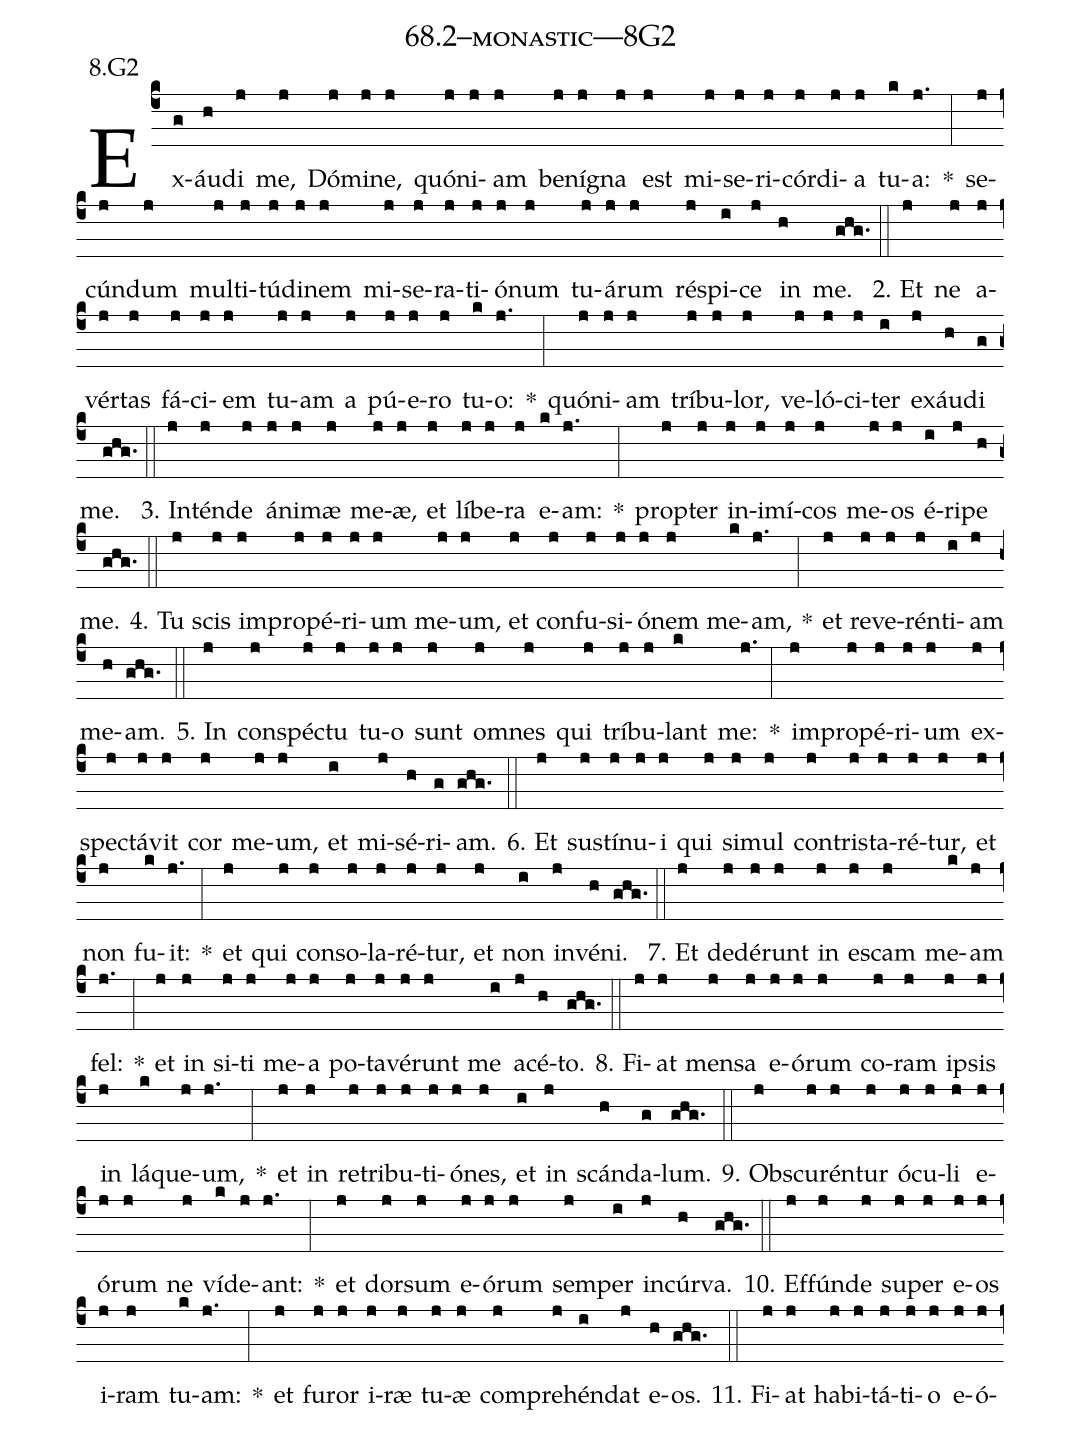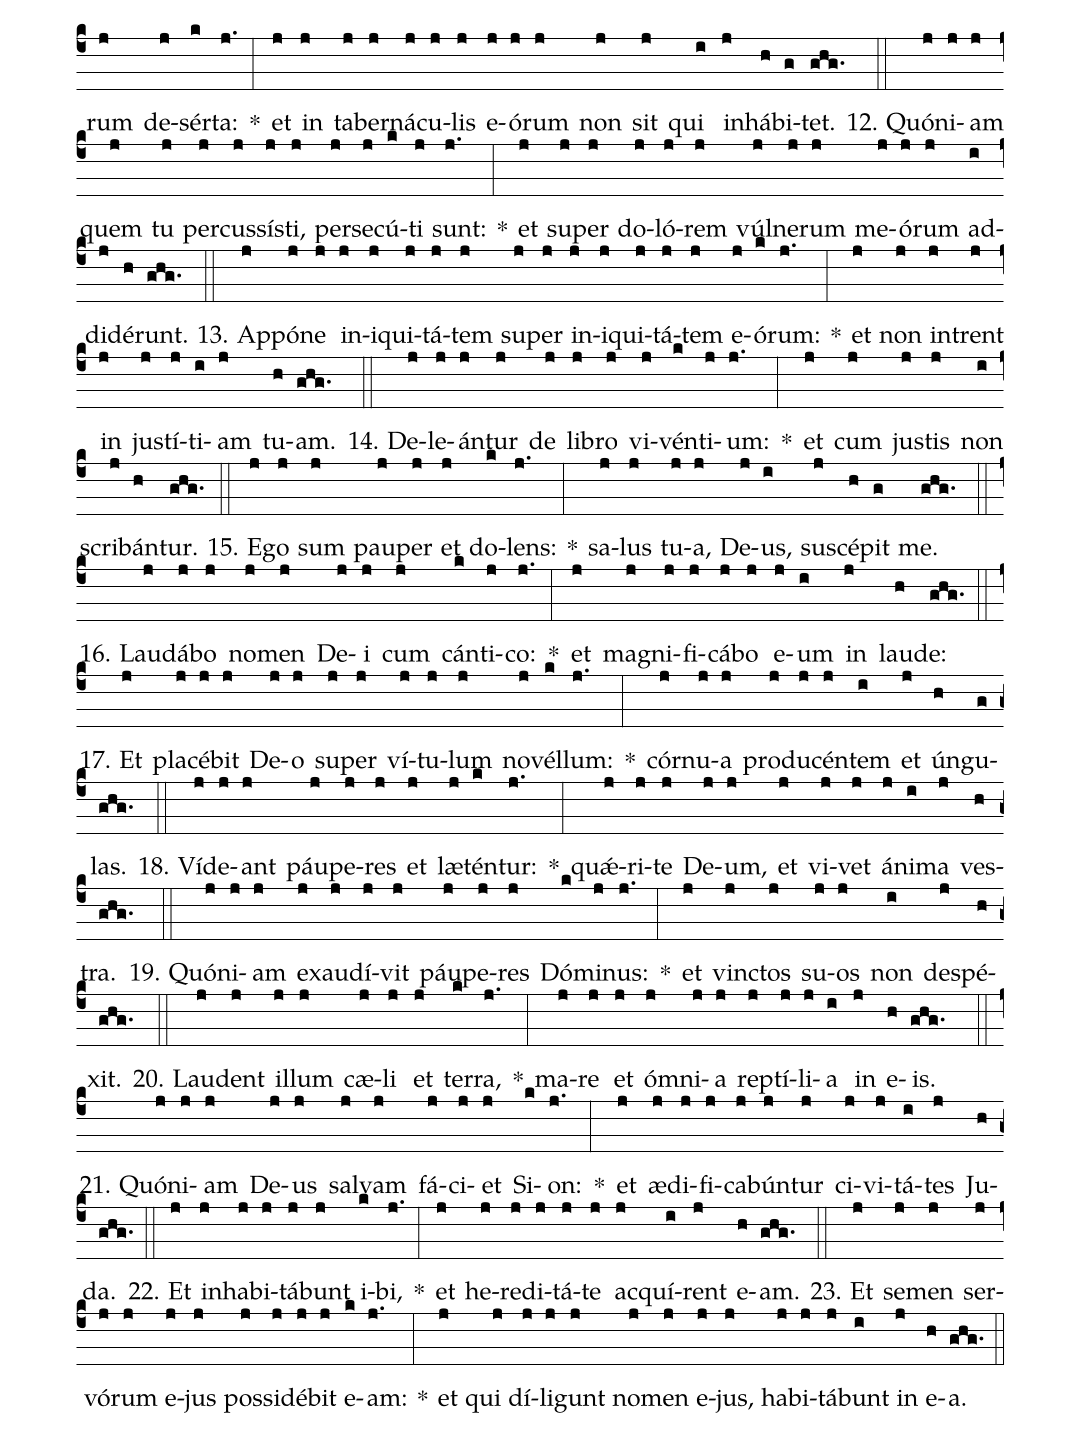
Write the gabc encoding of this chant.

name: 68.2--monastic---8G2;
annotation: 8.G2;
%%
(c4)Ex(g)áu(h)di(j) me,(j) Dó(j)mi(j)ne,(j) quón(j)i(j)am(j) be(j)ní(j)gna(j) est(j) mi(j)se(j)ri(j)cór(j)di(j)a(j) tu(k)a:(j.) *(:) se(j)cún(j)dum(j) mul(j)ti(j)tú(j)di(j)nem(j) mi(j)se(j)ra(j)ti(j)ó(j)num(j) tu(j)á(j)rum(j) ré(j)spi(i)ce(j) in(h) me.(ghg.) (::)
2. Et(j) ne(j) a(j)vér(j)tas(j) fá(j)ci(j)em(j) tu(j)am(j) a(j) pú(j)e(j)ro(j) tu(k)o:(j.) *(:) quón(j)i(j)am(j) trí(j)bu(j)lor,(j) ve(j)ló(j)ci(j)ter(i) ex(j)áu(h)di(g) me.(ghg.) (::)
3. In(j)tén(j)de(j) á(j)ni(j)mæ(j) me(j)æ,(j) et(j) lí(j)be(j)ra(j) e(k)am:(j.) *(:) prop(j)ter(j) in(j)i(j)mí(j)cos(j) me(j)os(j) é(i)ri(j)pe(h) me.(ghg.) (::)
4. Tu(j) scis(j) im(j)pro(j)pé(j)ri(j)um(j) me(j)um,(j) et(j) con(j)fu(j)si(j)ó(j)nem(j) me(k)am,(j.) *(:) et(j) re(j)ve(j)rén(j)ti(i)am(j) me(h)am.(ghg.) (::)
5. In(j) con(j)spéc(j)tu(j) tu(j)o(j) sunt(j) om(j)nes(j) qui(j) trí(j)bu(j)lant(k) me:(j.) *(:) im(j)pro(j)pé(j)ri(j)um(j) ex(j)spec(j)tá(j)vit(j) cor(j) me(j)um,(j) et(i) mi(j)sé(h)ri(g)am.(ghg.) (::)
6. Et(j) sus(j)tí(j)nu(j)i(j) qui(j) si(j)mul(j) con(j)tris(j)ta(j)ré(j)tur,(j) et(j) non(j) fu(k)it:(j.) *(:) et(j) qui(j) con(j)so(j)la(j)ré(j)tur,(j) et(j) non(i) in(j)vé(h)ni.(ghg.) (::)
7. Et(j) de(j)dé(j)runt(j) in(j) es(j)cam(j) me(k)am(j) fel:(j.) *(:) et(j) in(j) si(j)ti(j) me(j)a(j) po(j)ta(j)vé(j)runt(j) me(i) a(j)cé(h)to.(ghg.) (::)
8. Fi(j)at(j) men(j)sa(j) e(j)ó(j)rum(j) co(j)ram(j) ip(j)sis(j) in(j) lá(k)que(j)um,(j.) *(:) et(j) in(j) re(j)tri(j)bu(j)ti(j)ó(j)nes,(j) et(i) in(j) scán(h)da(g)lum.(ghg.) (::)
9. Obs(j)cu(j)rén(j)tur(j) ó(j)cu(j)li(j) e(j)ó(j)rum(j) ne(j) ví(k)de(j)ant:(j.) *(:) et(j) dor(j)sum(j) e(j)ó(j)rum(j) sem(j)per(i) in(j)cúr(h)va.(ghg.) (::)
10. Ef(j)fún(j)de(j) su(j)per(j) e(j)os(j) i(j)ram(j) tu(k)am:(j.) *(:) et(j) fu(j)ror(j) i(j)ræ(j) tu(j)æ(j) com(j)pre(j)hén(i)dat(j) e(h)os.(ghg.) (::)
11. Fi(j)at(j) ha(j)bi(j)tá(j)ti(j)o(j) e(j)ó(j)rum(j) de(j)sér(k)ta:(j.) *(:) et(j) in(j) ta(j)ber(j)ná(j)cu(j)lis(j) e(j)ó(j)rum(j) non(j) sit(j) qui(i) in(j)há(h)bi(g)tet.(ghg.) (::)
12. Quón(j)i(j)am(j) quem(j) tu(j) per(j)cus(j)sís(j)ti,(j) per(j)se(j)cú(k)ti(j) sunt:(j.) *(:) et(j) su(j)per(j) do(j)ló(j)rem(j) vúl(j)ne(j)rum(j) me(j)ó(j)rum(j) ad(i)di(j)dé(h)runt.(ghg.) (::)
13. Ap(j)pó(j)ne(j) in(j)i(j)qui(j)tá(j)tem(j) su(j)per(j) in(j)i(j)qui(j)tá(j)tem(j) e(j)ó(k)rum:(j.) *(:) et(j) non(j) in(j)trent(j) in(j) jus(j)tí(j)ti(i)am(j) tu(h)am.(ghg.) (::)
14. De(j)le(j)án(j)tur(j) de(j) li(j)bro(j) vi(j)vén(k)ti(j)um:(j.) *(:) et(j) cum(j) jus(j)tis(j) non(i) scri(j)bán(h)tur.(ghg.) (::)
15. E(j)go(j) sum(j) pau(j)per(j) et(j) do(k)lens:(j.) *(:) sa(j)lus(j) tu(j)a,(j) De(j)us,(i) su(j)scé(h)pit(g) me.(ghg.) (::)
16. Lau(j)dá(j)bo(j) no(j)men(j) De(j)i(j) cum(j) cán(k)ti(j)co:(j.) *(:) et(j) ma(j)gni(j)fi(j)cá(j)bo(j) e(j)um(i) in(j) lau(h)de:(ghg.) (::)
17. Et(j) pla(j)cé(j)bit(j) De(j)o(j) su(j)per(j) ví(j)tu(j)lum(j) no(j)vél(k)lum:(j.) *(:) cór(j)nu(j)a(j) pro(j)du(j)cén(j)tem(i) et(j) ún(h)gu(g)las.(ghg.) (::)
18. Ví(j)de(j)ant(j) páu(j)pe(j)res(j) et(j) læ(j)tén(k)tur:(j.) *(:) quǽ(j)ri(j)te(j) De(j)um,(j) et(j) vi(j)vet(j) á(j)ni(i)ma(j) ves(h)tra.(ghg.) (::)
19. Quón(j)i(j)am(j) ex(j)au(j)dí(j)vit(j) páu(j)pe(j)res(j) Dó(k)mi(j)nus:(j.) *(:) et(j) vinc(j)tos(j) su(j)os(j) non(i) de(j)spé(h)xit.(ghg.) (::)
20. Lau(j)dent(j) il(j)lum(j) cæ(j)li(j) et(j) ter(k)ra,(j.) *(:) ma(j)re(j) et(j) óm(j)ni(j)a(j) rep(j)tí(j)li(j)a(i) in(j) e(h)is.(ghg.) (::)
21. Quón(j)i(j)am(j) De(j)us(j) sal(j)vam(j) fá(j)ci(j)et(j) Si(k)on:(j.) *(:) et(j) æ(j)di(j)fi(j)ca(j)bún(j)tur(j) ci(j)vi(j)tá(i)tes(j) Ju(h)da.(ghg.) (::)
22. Et(j) in(j)ha(j)bi(j)tá(j)bunt(j) i(k)bi,(j.) *(:) et(j) he(j)re(j)di(j)tá(j)te(j) ac(j)quí(i)rent(j) e(h)am.(ghg.) (::)
23. Et(j) se(j)men(j) ser(j)vó(j)rum(j) e(j)jus(j) pos(j)si(j)dé(j)bit(j) e(k)am:(j.) *(:) et(j) qui(j) dí(j)li(j)gunt(j) no(j)men(j) e(j)jus,(j) ha(j)bi(j)tá(j)bunt(i) in(j) e(h)a.(ghg.) (::)
